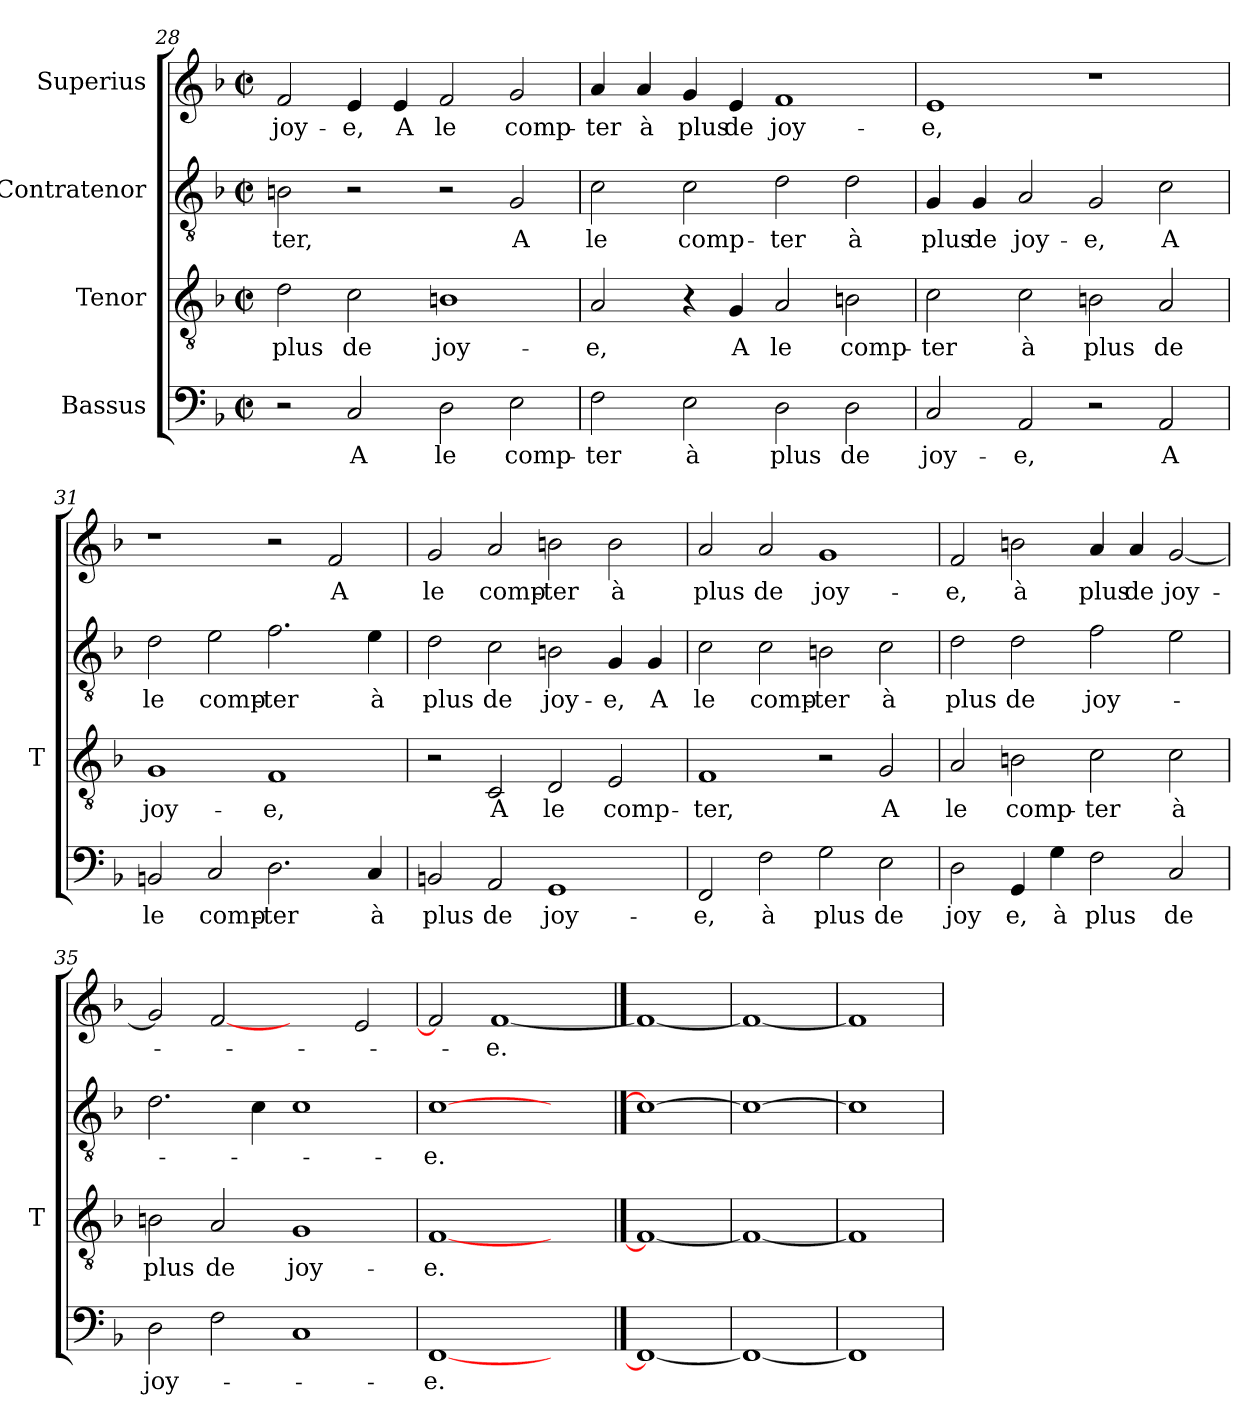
**kern	**text	**kern	**text	**kern	**text	**kern	**text
*part4	*part4	*part3	*part3	*part2	*part2	*part1	*part1
*staff4	*staff4	*staff3	*staff3	*staff2	*staff2	*staff1	*staff1
*I"Bassus	*	*I"Tenor	*	*I"Contratenor	*	*I"Superius	*
*	*	*I'T	*	*	*	*	*
*clefF4	*	*clefGv2	*	*clefGv2	*	*clefG2	*
*k[b-]	*	*k[b-]	*	*k[b-]	*	*k[b-]	*
*F:	*	*F:	*	*F:	*	*F:	*
*M2/2	*	*M2/2	*	*M2/2	*	*M2/2	*
*met(c|)	*	*met(c|)	*	*met(c|)	*	*met(c|)	*
=28	=28	=28	=28	=28	=28	=28	=28
2r	.	2d	-plus	2Bn	-ter,	2f	joy-
2C	-A	2c	-de	2r	.	4e	-e,
.	.	.	.	.	.	4e	-A
2D	-le	1Bn	joy-	2r	.	2f	-le
2E	comp-	.	.	2G	-A	2g	comp-
=29	=29	=29	=29	=29	=29	=29	=29
2F	-ter	2A	-e,	2c	-le	4a	-ter
.	.	.	.	.	.	4a	-à
2E	-à	4r	.	2c	comp-	4g	-plus
.	.	4G	-A	.	.	4e	-de
2D	-plus	2A	-le	2d	-ter	1f	joy-
2D	-de	2Bn	comp-	2d	-à	.	.
=30	=30	=30	=30	=30	=30	=30	=30
2C	joy-	2c	-ter	4G	-plus	1e	-e,
.	.	.	.	4G	-de	.	.
2AA	-e,	2c	-à	2A	joy-	.	.
2r	.	2Bn	-plus	2G	-e,	1r	.
2AA	-A	2A	-de	2c	-A	.	.
=31	=31	=31	=31	=31	=31	=31	=31
2BBn	-le	1G	joy-	2d	-le	1r	.
2C	comp-	.	.	2e	comp-	.	.
2.D	-ter	1F	-e,	2.f	-ter	2r	.
.	.	.	.	.	.	2f	-A
4C	-à	.	.	4e	-à	.	.
=32	=32	=32	=32	=32	=32	=32	=32
2BBn	-plus	2r	.	2d	-plus	2g	-le
2AA	-de	2C	-A	2c	-de	2a	comp-
1GG	joy-	2D	-le	2Bn	joy-	2bn	-ter
.	.	2E	comp-	4G	-e,	2b	-à
.	.	.	.	4G	-A	.	.
!!LO:PB:g=z
=33	=33	=33	=33	=33	=33	=33	=33
2FF	-e,	1F	-ter,	2c	-le	2a	-plus
2F	-à	.	.	2c	comp-	2a	-de
2G	-plus	2r	.	2Bn	-ter	1g	joy-
2E	-de	2G	-A	2c	-à	.	.
=34	=34	=34	=34	=34	=34	=34	=34
2D	-joy	2A	-le	2d	-plus	2f	-e,
4GG	-e,	2Bn	comp-	2d	-de	2bn	-à
4G	-à	.	.	.	.	.	.
2F	-plus	2c	-ter	2f	joy-	4a	-plus
.	.	.	.	.	.	4a	-de
2C	-de	2c	-à	2e	.	[2g	joy-
=35	=35	=35	=35	=35	=35	=35	=35
2D	joy-	2Bn	-plus	2.d	.	2g]	.
2F	.	2A	-de	.	.	[2f	.
.	.	.	.	4c	.	.	.
1C	.	1G	joy-	1c	.	2ryy	.
.	.	.	.	.	.	2e	.
=36	=36	=36	=36	=36	=36	=36	=36
[1FF	-e.	[1F	-e.	[1c	-e.	2f]	.
.	.	.	.	.	.	[1f	-e.
2ryy	.	2ryy	.	2ryy	.	.	.
==37	==37	==37	==37	==37	==37	==37	==37
1FF_	.	1F_	.	1c_	.	1f_	.
=38	=38	=38	=38	=38	=38	=38	=38
1FF_	.	1F_	.	1c_	.	1f_	.
=39	=39	=39	=39	=39	=39	=39	=39
1FF]	.	1F]	.	1c]	.	1f]	.
=	=	=	=	=	=	=	=
*-	*-	*-	*-	*-	*-	*-	*-
